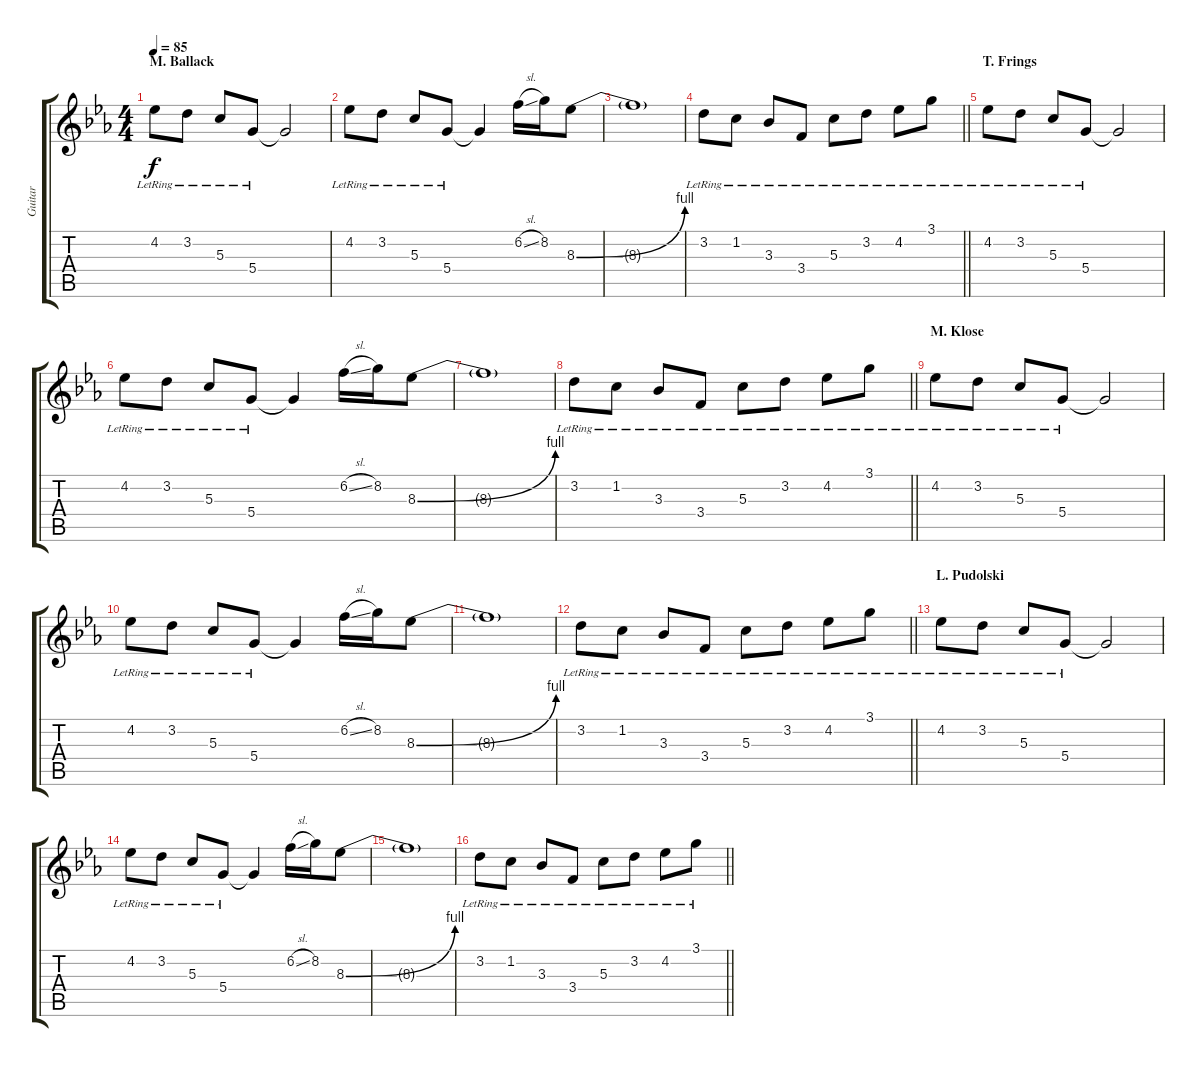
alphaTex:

\track ("Guitar" "Guitar") {instrument electricguitarclean}
\staff {score tabs}
\tuning (E4 B3 G3 D3 A2 E2) {hide}
\ts (4 4)
\section ("" "M. Ballack")
\tempo 85
\clef g2
\ks cminor
4.2{lr}.8{dy f} 3.2{lr}.8 5.3{lr}.8 5.4{lr}.8 5.4{t}.2 |
4.2{lr}.8 3.2{lr}.8 5.3{lr}.8 5.4{lr}.8 5.4{t}.4 6.2{sl}.16 8.2.16 8.3{be (bend 0 0 60 4)}.8 |
8.3{t}.1 |
\barLineRight lightlight
3.2{lr}.8 1.2{lr}.8 3.3{lr}.8 3.4{lr}.8 5.3{lr}.8 3.2{lr}.8 4.2{lr}.8 3.1{lr}.8 |
\section ("" "T. Frings")
4.2{lr}.8 3.2{lr}.8 5.3{lr}.8 5.4{lr}.8 5.4{t}.2 |
4.2{lr}.8 3.2{lr}.8 5.3{lr}.8 5.4{lr}.8 5.4{t}.4 6.2{sl}.16 8.2.16 8.3{be (bend 0 0 60 4)}.8 |
8.3{t}.1 |
\barLineRight lightlight
3.2{lr}.8 1.2{lr}.8 3.3{lr}.8 3.4{lr}.8 5.3{lr}.8 3.2{lr}.8 4.2{lr}.8 3.1{lr}.8 |
\section ("" "M. Klose")
4.2{lr}.8 3.2{lr}.8 5.3{lr}.8 5.4{lr}.8 5.4{t}.2 |
4.2{lr}.8 3.2{lr}.8 5.3{lr}.8 5.4{lr}.8 5.4{t}.4 6.2{sl}.16 8.2.16 8.3{be (bend 0 0 60 4)}.8 |
8.3{t}.1 |
\barLineRight lightlight
3.2{lr}.8 1.2{lr}.8 3.3{lr}.8 3.4{lr}.8 5.3{lr}.8 3.2{lr}.8 4.2{lr}.8 3.1{lr}.8 |
\section ("" "L. Pudolski")
4.2{lr}.8 3.2{lr}.8 5.3{lr}.8 5.4{lr}.8 5.4{t}.2 |
4.2{lr}.8 3.2{lr}.8 5.3{lr}.8 5.4{lr}.8 5.4{t}.4 6.2{sl}.16 8.2.16 8.3{be (bend 0 0 60 4)}.8 |
8.3{t}.1 |
\barLineRight lightlight
3.2{lr}.8 1.2{lr}.8 3.3{lr}.8 3.4{lr}.8 5.3{lr}.8 3.2{lr}.8 4.2{lr}.8 3.1{lr}.8
